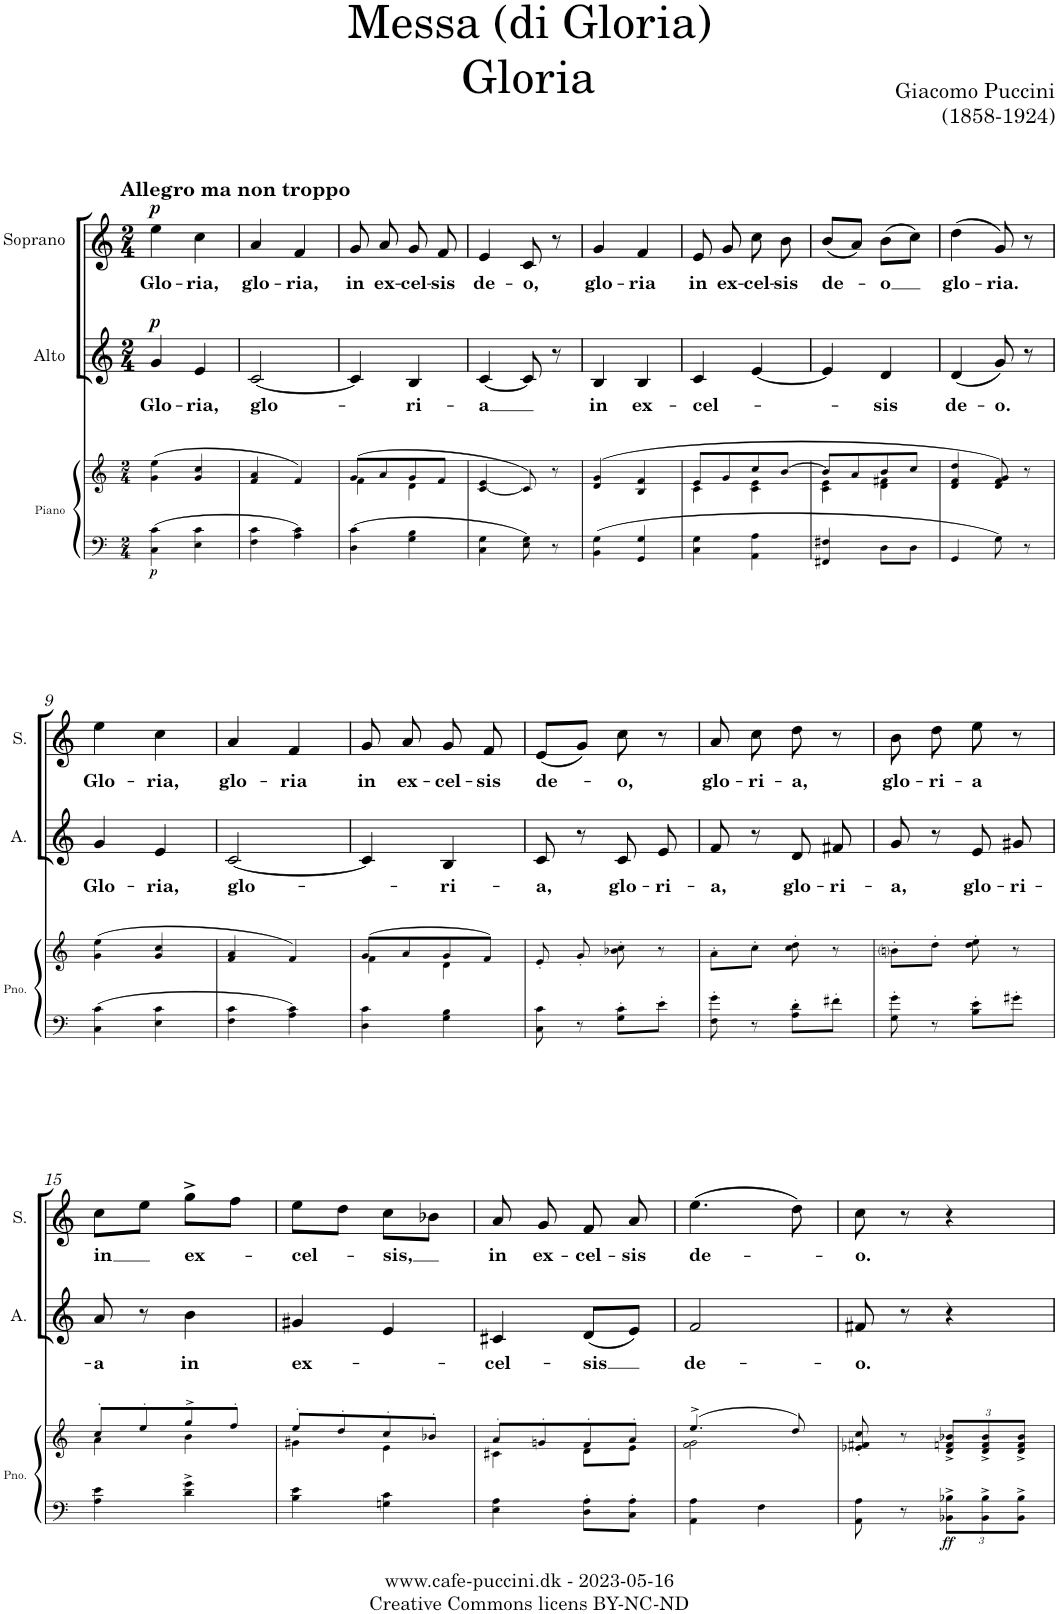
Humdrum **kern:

**kern	**kern	**dynam	**kern	**text	**dynam	**kern	**text	**dynam	**kern
*part4	*part4	*part4	*part3	*part3	*part3	*part2	*part2	*part2	*part1
*staff5	*staff4	*staff4/5	*staff3	*staff3	*staff3	*staff2	*staff2	*staff2	*staff1
*I"Piano	*	*	*I"Alto	*	*	*I"Soprano	*	*	*I"Tenor solo
*I'Pno.	*	*	*I'A.	*	*	*I'S.	*	*	*I'T.s
*stria5	*stria5	*	*	*	*	*	*	*	*
*clefF4	*clefG2	*	*clefG2	*	*	*clefG2	*	*	*clefGv2
*k[]	*k[]	*	*k[]	*	*	*k[]	*	*	*k[]
*M2/4	*M2/4	*	*M2/4	*	*	*M2/4	*	*	*M2/4
=1	=1	=1	=1	=1	=1	=1	=1	=1	=1
!	!	!	!	!	!	!	!	!	!LO:TX:a:B:t=Allegro ma non troppo
!	!	!LO:DY:b=2	!	!LO:LY:b	!LO:DY:a	!	!LO:LY:b	!LO:DY:a	!
4C\ 4c\	(4g\ 4ee\	p	4g/	Glo-	p	4ee\	Glo-	p	2r
!	!	!	!	!LO:LY:b	!	!	!LO:LY:b	!	!
4E\ 4c\	4g/ 4cc/	.	4e/	-ria,	.	4cc\	-ria,	.	.
=2	=2	=2	=2	=2	=2	=2	=2	=2	=2
!	!	!	!	!LO:LY:b	!	!	!LO:LY:b	!	!
4F\ 4c\	4f/ 4a/	.	[2c/	glo-	.	4a/	glo-	.	2r
!	!	!	!	!	!	!	!LO:LY:b	!	!
4A\ 4c\	4f/)	.	.	.	.	4f/	-ria,	.	.
=3	=3	=3	=3	=3	=3	=3	=3	=3	=3
*	*^	*	*	*	*	*	*	*	*
!	!	!	!	!	!	!	!	!LO:LY:b	!	!
4D\ 4c\	(8g/L	4f\	.	4c/]	.	.	8g/	in	.	2r
!	!	!	!	!	!	!	!	!LO:LY:b	!	!
.	8a/	.	.	.	.	.	8a/	ex-	.	.
!	!	!	!	!	!LO:LY:b	!	!	!LO:LY:b	!	!
4G\ 4B\	8g/	4d\	.	4B/	-ri-	.	8g/	-cel-	.	.
!	!	!	!	!	!	!	!	!LO:LY:b	!	!
.	8f/J	.	.	.	.	.	8f/	-sis	.	.
*	*v	*v	*	*	*	*	*	*	*	*
=4	=4	=4	=4	=4	=4	=4	=4	=4	=4
!	!	!	!	!LO:LY:b	!	!	!LO:LY:b	!	!
4C\ 4G\	[4c/ 4e/	.	[4c/	-a	.	4e/	de-	.	2r
!	!	!	!	!	!	!	!LO:LY:b	!	!
8E\ 8G\	8c/])	.	8c/]	.	.	8c/	-o,	.	.
8r	8r	.	8r	.	.	8r	.	.	.
=5	=5	=5	=5	=5	=5	=5	=5	=5	=5
!	!	!	!	!LO:LY:b	!	!	!LO:LY:b	!	!
4BB\ 4G\	(4d/ 4g/	.	4B/	in	.	4g/	glo-	.	2r
!	!	!	!	!LO:LY:b	!	!	!LO:LY:b	!	!
4GG/ 4G/	4B/ 4f/	.	4B/	ex-	.	4f/	-ria	.	.
=6	=6	=6	=6	=6	=6	=6	=6	=6	=6
*	*^	*	*	*	*	*	*	*	*
!	!	!	!	!	!LO:LY:b	!	!	!LO:LY:b	!	!
4C\ 4G\	8e/L	4c\	.	4c/	-cel-	.	8e/	in	.	2r
!	!	!	!	!	!	!	!	!LO:LY:b	!	!
.	8g/	.	.	.	.	.	8g/	ex-	.	.
!	!	!	!	!	!	!	!	!LO:LY:b	!	!
4AA\ 4A\	8cc/	4c\ 4e\	.	[4e/	.	.	8cc\	-cel-	.	.
!	!	!	!	!	!	!	!	!LO:LY:b	!	!
.	[8b/J	.	.	.	.	.	8b\	-sis	.	.
=7	=7	=7	=7	=7	=7	=7	=7	=7	=7	=7
!	!	!	!	!	!	!	!	!LO:LY:b	!	!
4FF#X/ 4F#X/	8b/L]	4c\ 4e\	.	4e/]	.	.	(8b/L	de-	.	2r
.	8a/	.	.	.	.	.	8a/J)	.	.	.
!	!	!	!	!	!LO:LY:b	!	!	!LO:LY:b	!	!
8D\L	8b/	4d\ 4f#X\	.	4d/	-sis	.	(8b\L	-o	.	.
8D\J	8cc/J	.	.	.	.	.	8cc\J)	.	.	.
*	*v	*v	*	*	*	*	*	*	*	*
=8	=8	=8	=8	=8	=8	=8	=8	=8	=8
!	!	!	!	!LO:LY:b	!	!	!LO:LY:b	!	!
4GG/	4d/ 4f/ 4dd/	.	(4d/	de-	.	(4dd\	glo-	.	2r
!	!	!	!	!LO:LY:b	!	!	!LO:LY:b	!	!
8G\	8d/ 8f/ 8g/)	.	8g/)	-o.	.	8g/)	-ria.	.	.
8r	8r	.	8r	.	.	8r	.	.	.
!!LO:LB:g=z
=9	=9	=9	=9	=9	=9	=9	=9	=9	=9
!	!	!	!	!LO:LY:b	!	!	!LO:LY:b	!	!
4C\ 4c\	(4g\ 4ee\	.	4g/	Glo-	.	4ee\	Glo-	.	2r
!	!	!	!	!LO:LY:b	!	!	!LO:LY:b	!	!
4E\ 4c\	4g/ 4cc/	.	4e/	-ria,	.	4cc\	-ria,	.	.
=10	=10	=10	=10	=10	=10	=10	=10	=10	=10
!	!	!	!	!LO:LY:b	!	!	!LO:LY:b	!	!
4F\ 4c\	4f/ 4a/	.	[2c/	glo-	.	4a/	glo-	.	2r
!	!	!	!	!	!	!	!LO:LY:b	!	!
4A\ 4c\	4f/)	.	.	.	.	4f/	-ria	.	.
=11	=11	=11	=11	=11	=11	=11	=11	=11	=11
*	*^	*	*	*	*	*	*	*	*
!	!	!	!	!	!	!	!	!LO:LY:b	!	!
4D\ 4c\	(8g/L	4f\	.	4c/]	.	.	8g/	in	.	2r
!	!	!	!	!	!	!	!	!LO:LY:b	!	!
.	8a/	.	.	.	.	.	8a/	ex-	.	.
!	!	!	!	!	!LO:LY:b	!	!	!LO:LY:b	!	!
4G\ 4B\	8g/	4d\	.	4B/	-ri-	.	8g/	-cel-	.	.
!	!	!	!	!	!	!	!	!LO:LY:b	!	!
.	8f/J)	.	.	.	.	.	8f/	-sis	.	.
*	*v	*v	*	*	*	*	*	*	*	*
=12	=12	=12	=12	=12	=12	=12	=12	=12	=12
!	!	!	!	!LO:LY:b	!	!	!LO:LY:b	!	!
8C\ 8c\	8e'/	.	8c/	-a,	.	(8e/L	de-	.	2r
8r	8g'/	.	8r	.	.	8g/J)	.	.	.
!	!	!	!	!LO:LY:b	!	!	!LO:LY:b	!	!
8G\' 8c\'L	8b-X\' 8cc\'	.	8c/	glo-	.	8cc\	-o,	.	.
!	!	!	!	!LO:LY:b	!	!	!	!	!
8e'\J	8r	.	8e/	-ri-	.	8r	.	.	.
=13	=13	=13	=13	=13	=13	=13	=13	=13	=13
!	!	!	!	!LO:LY:b	!	!	!LO:LY:b	!	!
8F\'> 8g\'>	8a'\L	.	8f/	-a,	.	8a/	glo-	.	2r
!	!	!	!	!	!	!	!LO:LY:b	!	!
8r	8cc'\J	.	8r	.	.	8cc\	-ri-	.	.
!	!	!	!	!LO:LY:b	!	!	!LO:LY:b	!	!
8A\'> 8d\'>L	8cc\' 8dd\'	.	8d/	glo-	.	8dd\	-a,	.	.
!	!	!	!	!LO:LY:b	!	!	!	!	!
8f#X'>\J	8r	.	8f#X/	-ri-	.	8r	.	.	.
=14	=14	=14	=14	=14	=14	=14	=14	=14	=14
!	!	!	!	!LO:LY:b	!	!	!LO:LY:b	!	!
8G\' 8g\'	8bni'\L	.	8g/	-a,	.	8b\	glo-	.	2r
!	!	!	!	!	!	!	!LO:LY:b	!	!
8r	8dd'\J	.	8r	.	.	8dd\	-ri-	.	.
!	!	!	!	!LO:LY:b	!	!	!LO:LY:b	!	!
8B\' 8e\'L	8dd\' 8ee\'	.	8e/	glo-	.	8ee\	-a	.	.
!	!	!	!	!LO:LY:b	!	!	!	!	!
8g#X'\J	8r	.	8g#X/	-ri-	.	8r	.	.	.
!!LO:LB:g=z
=15	=15	=15	=15	=15	=15	=15	=15	=15	=15
*	*^	*	*	*	*	*	*	*	*
!	!	!	!	!	!LO:LY:b	!	!	!LO:LY:b	!	!
4A\ 4e\	8cc'/L	4a\	.	8a/	-a	.	8cc\L	in	.	2r
.	8ee'/	.	.	8r	.	.	8ee\J	.	.	.
!	!	!	!	!	!LO:LY:b	!	!	!LO:LY:b	!	!
4d\^ 4g\^	8gg^/	4b\	.	4b\	in	.	8gg^\L	ex-	.	.
.	8ff'/J	.	.	.	.	.	8ff\J	.	.	.
=16	=16	=16	=16	=16	=16	=16	=16	=16	=16	=16
!	!	!	!	!	!LO:LY:b	!	!	!LO:LY:b	!	!
4B\ 4e\	8ee'/L	4g#X\	.	4g#X/	ex-	.	8ee\L	-cel-	.	2r
.	8dd'/	.	.	.	.	.	8dd\J	.	.	.
!	!	!	!	!	!	!	!	!LO:LY:b	!	!
4Gn\ 4c\	8cc'/	4e\	.	4e/	.	.	8cc\L	-sis,	.	.
.	8b-X'/J	.	.	.	.	.	8b-X\J	.	.	.
=17	=17	=17	=17	=17	=17	=17	=17	=17	=17	=17
!	!	!	!	!	!LO:LY:b	!	!	!LO:LY:b	!	!
4E\ 4A\	8a'/L	4c#X\	.	4c#X/	-cel-	.	8a/	in	.	2r
!	!	!	!	!	!	!	!	!LO:LY:b	!	!
.	8gn'/	.	.	.	.	.	8g/	ex-	.	.
!	!	!	!	!	!LO:LY:b	!	!	!LO:LY:b	!	!
8D\' 8A\'L	8f'/	8d\L	.	(8d/L	-sis	.	8f/	-cel-	.	.
!	!	!	!	!	!	!	!	!LO:LY:b	!	!
8C\' 8A\'J	8a'/J	8e\J	.	8e/J)	.	.	8a/	-sis	.	.
=18	=18	=18	=18	=18	=18	=18	=18	=18	=18	=18
!	!	!	!	!	!LO:LY:b	!	!	!LO:LY:b	!	!
4AA\ 4A\	(4.ee^/	2f\ 2g\	.	2f/	de-	.	(4.ee\	de-	.	2r
4F\	.	.	.	.	.	.	.	.	.	.
.	8dd/)	.	.	.	.	.	8dd\)	.	.	.
*	*v	*v	*	*	*	*	*	*	*	*
=19	=19	=19	=19	=19	=19	=19	=19	=19	=19
!	!	!	!	!LO:LY:b	!	!	!LO:LY:b	!	!
8AA\ 8A\	8e-X/' 8f#X/' 8cc/'	.	8f#X/	-o.	.	8cc\	-o.	.	2r
8r	8r	.	8r	.	.	8r	.	.	.
*Xbrackettup	*Xbrackettup	*	*	*	*	*	*	*	*
!	!	!LO:DY:b=2	!	!	!	!	!	!	!
12BB-X\^ 12B-X\^L	12d/^ 12fn/^ 12b-X/^L	ff	4r	.	.	4r	.	.	.
12BB-\^ 12B-\^	12d/^ 12f/^ 12b-/^	.	.	.	.	.	.	.	.
12BB-\^ 12B-\^J	12d/^ 12f/^ 12b-/^J	.	.	.	.	.	.	.	.
=	=	=	=	=	=	=	=	=	=
*-	*-	*-	*-	*-	*-	*-	*-	*-	*-
